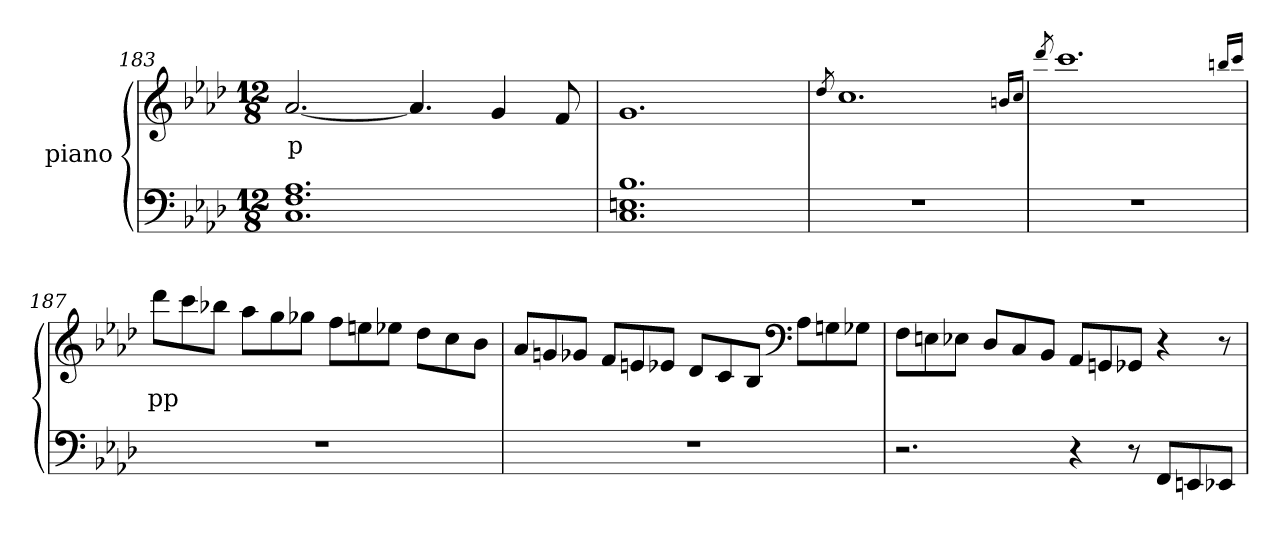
**kern	**kern	**text
*part2	*part1	*part1
*staff2	*staff1	*staff1
*	*I"piano	*
*clefF4	*clefG2	*
*k[b-e-a-d-]	*k[b-e-a-d-]	*
*M12/8	*M12/8	*
=183	=183	=183
1.C 1.F 1.A-	[2.a-	p
.	4.a-]	.
.	4g	.
.	8f	.
=184	=184	=184
1.C 1.En 1.B-	1.g	.
=185	=185	=185
.	8qdd-	.
1.r	1.cc	.
.	16qbnLL	.
.	16qccJJ	.
=186	=186	=186
.	8qddd-	.
1.r	1.ccc	.
.	16qbbnLL	.
.	16qcccJJ	.
=187	=187	=187
1.r	8ddd-L	pp
.	8ccc	.
.	8bb-XJ	.
.	8aa-L	.
.	8gg	.
.	8gg-XJ	.
.	8ffL	.
.	8een	.
.	8ee-XJ	.
.	8dd-L	.
.	8cc	.
.	8b-J	.
=188	=188	=188
1.r	8a-L	.
.	8gn	.
.	8g-XJ	.
.	8fL	.
.	8en	.
.	8e-XJ	.
.	8d-L	.
.	8c	.
.	8B-J	.
*	*clefF4	*
.	8A-L	.
.	8Gn	.
.	8G-XJ	.
=189	=189	=189
2.r	8FL	.
.	8En	.
.	8E-XJ	.
.	8D-L	.
.	8C	.
.	8BB-J	.
4r	8AA-L	.
.	8GGn	.
8r	8GG-XJ	.
8FFL	4r	.
8EEn	.	.
8EE-XJ	8r	.
=	=	=
*-	*-	*-
